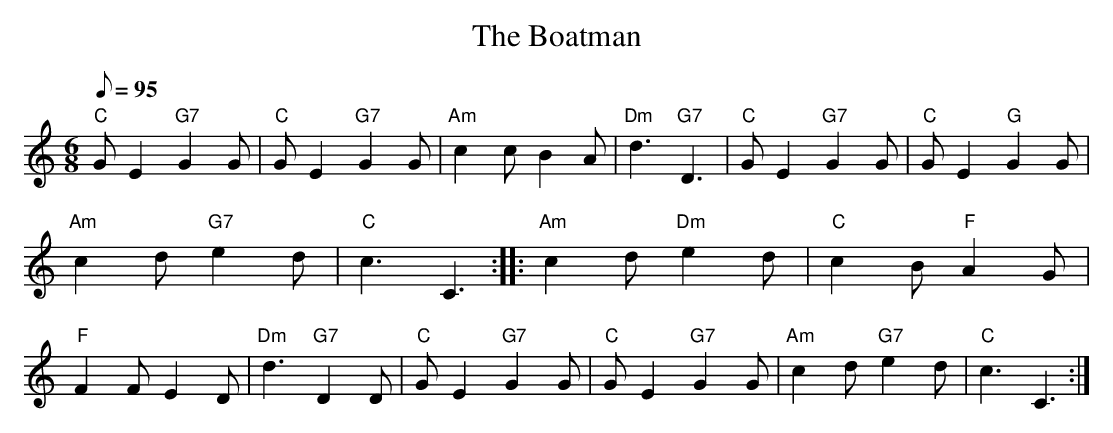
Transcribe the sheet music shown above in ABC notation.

X:1
T:The Boatman
M:6/8
L:1/8
Q:95
K:C
"C"GE2 "G7"G2G | "C"GE2 "G7"G2G | "Am"c2c B2A | "Dm"d3 "G7"D3 | \
"C"GE2 "G7"G2G | "C"GE2 "G"G2G | "Am"c2d "G7"e2d | "C"c3 C3 :: \
"Am"c2d "Dm"e2d | "C"c2B "F"A2G | "F"F2F E2D | "Dm"d3 "G7"D2D | \
"C"GE2 "G7"G2G | "C"GE2 "G7"G2G | "Am"c2d "G7"e2d | "C"c3 C3 :|
